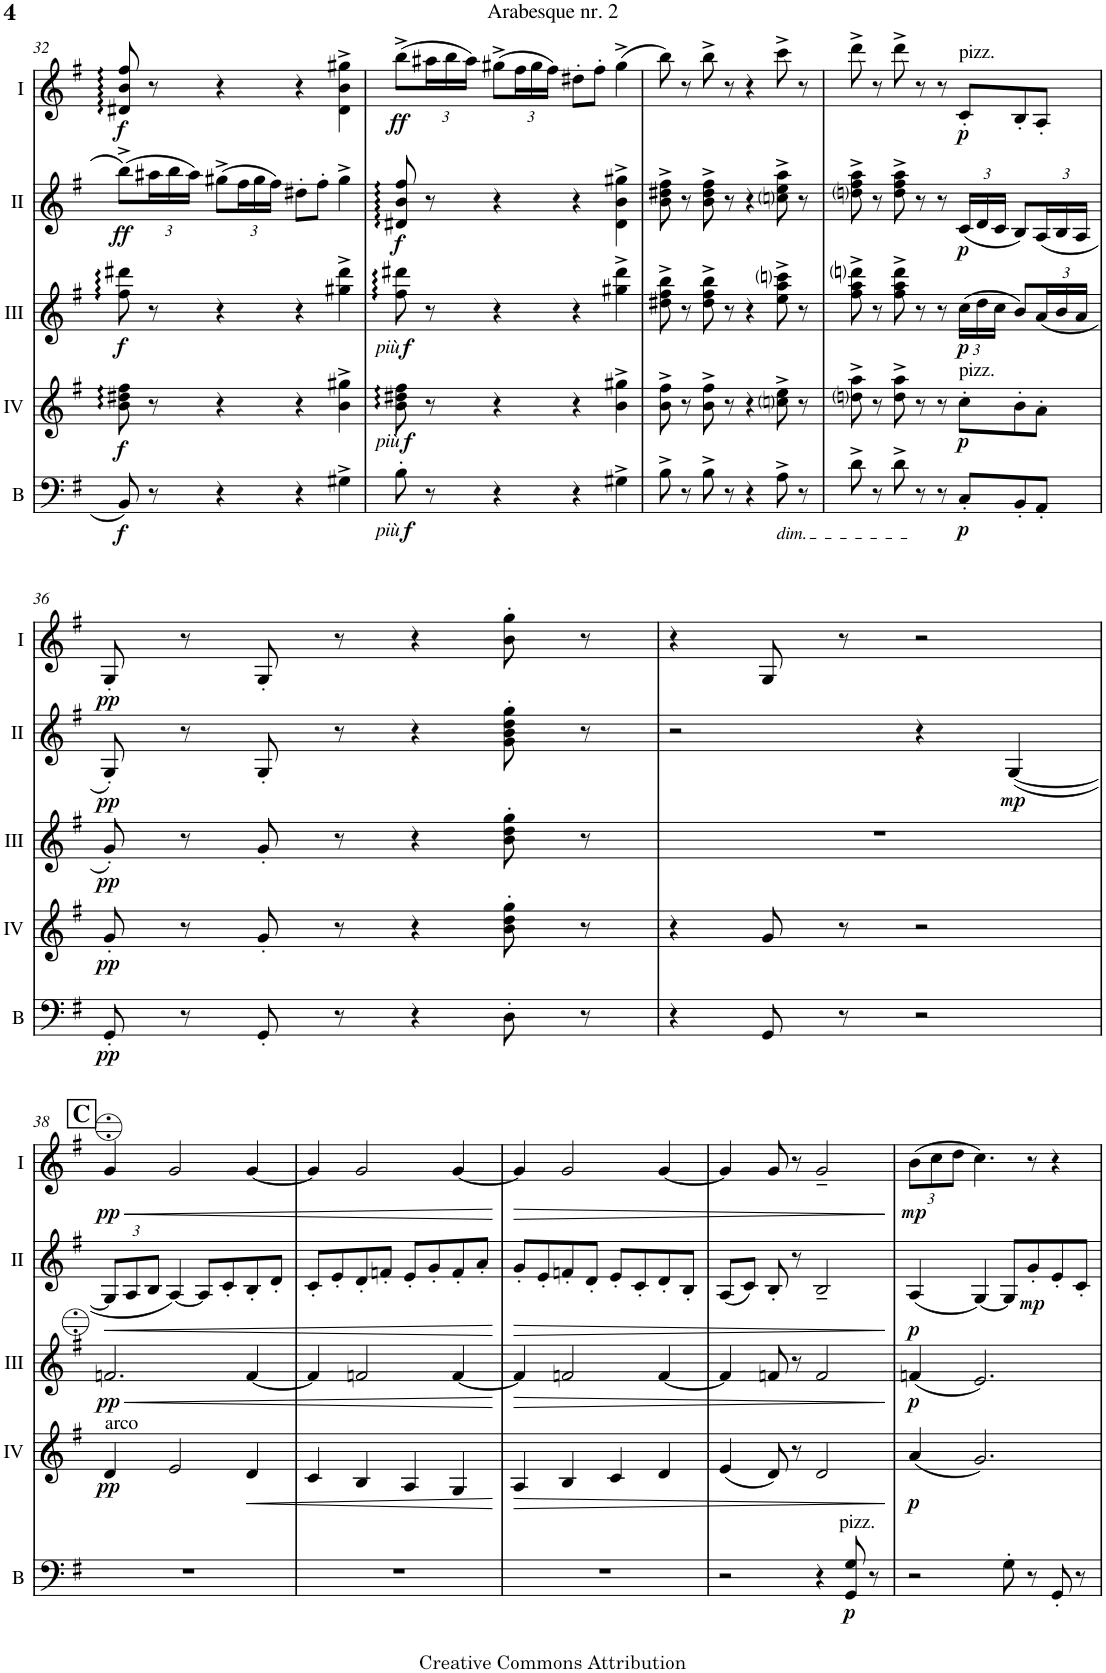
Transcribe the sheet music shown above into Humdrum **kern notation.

**kern	**dynam	**kern	**dynam	**kern	**dynam	**kern	**dynam	**kern	**dynam
*part5	*part5	*part4	*part4	*part3	*part3	*part2	*part2	*part1	*part1
*staff5	*staff5	*staff4	*staff4	*staff3	*staff3	*staff2	*staff2	*staff1	*staff1
*I"Bass	*	*I"Acc. 4	*	*I"Acc. 3	*	*I"Acc. 2	*	*I"Acc. 1	*
*I'B	*	*	*	*	*	*	*	*	*
!!LO:PB:g=z
*clefF4	*	*clefG2	*	*clefG2	*	*clefG2	*	*clefG2	*
*Trd7c12	*	*Trd7c12	*	*Trd7c12	*	*	*	*	*
*k[f#]	*	*k[f#]	*	*k[f#]	*	*k[f#]	*	*k[f#]	*
*M4/4	*	*M4/4	*	*M4/4	*	*M4/4	*	*M4/4	*
=32	=32	=32	=32	=32	=32	=32	=32	=32	=32
!	!LO:DY:b	!	!LO:DY:b	!	!LO:DY:b	!	!LO:DY:b	!	!LO:DY:b
8BB/	f	8b\ 8dd#X\ 8ff#\	f	8ff#\ 8ddd#X\	f	(8bb^\L	ff	8d#X/ 8b/ 8ff#/	f
*	*	*	*	*	*	*Xbrackettup	*	*	*
8r	.	8r	.	8r	.	24aa#X\L	.	8r	.
.	.	.	.	.	.	24bb\	.	.	.
.	.	.	.	.	.	24aa#\JJ)	.	.	.
4r	.	4r	.	4r	.	(8gg#X^\L	.	4r	.
.	.	.	.	.	.	24ff#\L	.	.	.
.	.	.	.	.	.	24gg#\	.	.	.
.	.	.	.	.	.	24ff#\JJ)	.	.	.
4r	.	4r	.	4r	.	8dd#X'\L	.	4r	.
.	.	.	.	.	.	8ff#'\J	.	.	.
4G#X^\	.	4b\^ 4gg#X\^	.	4gg#X\^ 4ddd#\^	.	4gg#^\	.	4d#\^ 4b\^ 4gg#X\^	.
=33	=33	=33	=33	=33	=33	=33	=33	=33	=33
!	!	!	!	!LO:TX:b:i:t=più	!	!	!	!	!
!	!	!LO:TX:b:i:t=più	!	!	!	!	!	!	!
!LO:TX:b:i:t=più	!	!	!	!	!	!	!	!	!
!	!	!	!LO:DY:b	!	!LO:DY:b	!	!LO:DY:b	!	!LO:DY:b
8B'\	.	8b\ 8dd#X\ 8ff#\	f	8ff#\ 8ddd#X\	f	8d#X/ 8b/ 8ff#/	f	(8bb^\L	ff
*	*	*	*	*	*	*	*	*Xbrackettup	*
!	!LO:DY:b	!	!	!	!	!	!	!	!
8r	f	8r	.	8r	.	8r	.	24aa#X\L	.
.	.	.	.	.	.	.	.	24bb\	.
.	.	.	.	.	.	.	.	24aa#\JJ)	.
4r	.	4r	.	4r	.	4r	.	(8gg#X^\L	.
.	.	.	.	.	.	.	.	24ff#\L	.
.	.	.	.	.	.	.	.	24gg#\	.
.	.	.	.	.	.	.	.	24ff#\JJ)	.
4r	.	4r	.	4r	.	4r	.	8dd#X'\L	.
.	.	.	.	.	.	.	.	8ff#'\J	.
4G#X^\	.	4b\^ 4gg#X\^	.	4gg#X\^ 4ddd#\^	.	4d#\^ 4b\^ 4gg#X\^	.	(4gg#^\	.
=34	=34	=34	=34	=34	=34	=34	=34	=34	=34
8B^\	.	8b\^ 8ff#\^	.	8dd#X\^ 8ff#\^ 8bb\^	.	8b\^ 8dd#X\^ 8ff#\^	.	8bb\)	.
8r	.	8r	.	8r	.	8r	.	8r	.
8B^\	.	8b\^ 8ff#\^	.	8dd#\^ 8ff#\^ 8bb\^	.	8b\^ 8dd#\^ 8ff#\^	.	8bb^\	.
8r	.	8r	.	8r	.	8r	.	8r	.
4r	.	4r	.	4r	.	4r	.	4r	.
!LO:TX:b:i:t=dim.	!	!	!	!	!	!	!	!	!
8A^\	.	8ccni\^ 8ee\^	.	8ee\^ 8aa\^ 8cccni\^	.	8ccni\^ 8ee\^ 8aa\^	.	8ccc^\	.
8r	.	8r	.	8r	.	8r	.	8r	.
=35	=35	=35	=35	=35	=35	=35	=35	=35	=35
8d^\	.	8ddni\^ 8aa\^	.	8ff#\^ 8aa\^ 8dddni\^	.	8ddni\^ 8ff#\^ 8aa\^	.	8ddd^\	.
8r	.	8r	.	8r	.	8r	.	8r	.
8d^\	.	8dd\^ 8aa\^	.	8ff#\^ 8aa\^ 8ddd\^	.	8dd\^ 8ff#\^ 8aa\^	.	8ddd^\	.
8r	.	8r	.	8r	.	8r	.	8r	.
8r	.	8r	.	8r	.	8r	.	8r	.
*	*	*	*	*Xbrackettup	*	*	*	*	*
!	!	!	!	!	!	!	!	!LO:TX:a:t=pizz.	!
!	!	!LO:TX:a:t=pizz.	!	!	!	!	!	!	!
!	!LO:DY:b	!	!LO:DY:b	!	!LO:DY:b	!	!LO:DY:b	!	!LO:DY:b
8C'/L	p	8cc'\L	p	(24cc\LL	p	(24c/LL	p	8c'/L	p
.	.	.	.	24dd\	.	24d/	.	.	.
.	.	.	.	24cc\JJ	.	24c/JJ	.	.	.
8BB'/	.	8b'\	.	8b/L)	.	8B/L)	.	8B'/	.
8AA'/J	.	8a'\J	.	(24a/L	.	(24A/L	.	8A'/J	.
.	.	.	.	24b/	.	24B/	.	.	.
.	.	.	.	24a/JJ	.	24A/JJ	.	.	.
!!LO:LB:g=z
=36	=36	=36	=36	=36	=36	=36	=36	=36	=36
!	!LO:DY:b	!	!LO:DY:b	!	!LO:DY:b	!	!LO:DY:b	!	!LO:DY:b
8GG'/	pp	8g'/	pp	8g'/)	pp	8G'/)	pp	8G'/	pp
8r	.	8r	.	8r	.	8r	.	8r	.
8GG'/	.	8g'/	.	8g'/	.	8G'/	.	8G'/	.
8r	.	8r	.	8r	.	8r	.	8r	.
4r	.	4r	.	4r	.	4r	.	4r	.
8D'\	.	8b\' 8dd\' 8gg\'	.	8b\' 8dd\' 8gg\'	.	8g\' 8b\' 8dd\' 8gg\'	.	8b\' 8gg\'	.
8r	.	8r	.	8r	.	8r	.	8r	.
=37	=37	=37	=37	=37	=37	=37	=37	=37	=37
4r	.	4r	.	1r	.	2r	.	4r	.
8GG/	.	8g/	.	.	.	.	.	8G/	.
8r	.	8r	.	.	.	.	.	8r	.
2r	.	2r	.	.	.	4r	.	2r	.
!	!	!	!	!	!	!	!LO:DY:b	!	!
.	.	.	.	.	.	([4G/	mp	.	.
!!LO:LB:g=z
!!LO:REH:place=s1:a:B:cj:fs=14:t=C
=38	=38	=38	=38	=38	=38	=38	=38	=38	=38
!	!	!LO:TX:a:t=arco	!	!	!	!	!	!	!
!	!	!	!LO:DY:b	!	!LO:HP:b	!	!LO:HP:b	!	!LO:HP:b
!	!	!	!	!	!LO:DY:n=1:b	!	!	!	!LO:DY:n=1:b
1r	.	4d/	pp	2.fn/	< pp	12G/L]	<	4G/	< pp
.	.	.	.	.	.	12A/	.	.	.
.	.	.	.	.	.	12B/J	.	.	.
.	.	2e/	.	.	.	[4A/)	.	2G/	.
.	.	.	.	.	.	8A/L]	.	.	.
.	.	.	.	.	.	8c'/	.	.	.
!	!	!	!LO:HP:b	!	!	!	!	!	!
.	.	4d/	<	[4f/	.	8B'/	.	[4G/	.
.	.	.	.	.	.	8d'/J	.	.	.
=39	=39	=39	=39	=39	=39	=39	=39	=39	=39
1r	.	4c/	.	4f/]	.	8c'/L	.	4G/]	.
.	.	.	.	.	.	8e'/	.	.	.
.	.	4B/	.	2fn/	.	8d'/	.	2G/	.
.	.	.	.	.	.	8fn'/J	.	.	.
.	.	4A/	.	.	.	8e'/L	.	.	.
.	.	.	.	.	.	8g'/	.	.	.
.	.	4G/	.	[4f/	.	8f'/	.	[4G/	.
.	.	.	.	.	.	8a'/J	.	.	.
.	.	.	[	.	[	.	[	.	[
=40	=40	=40	=40	=40	=40	=40	=40	=40	=40
!	!	!	!LO:HP:b	!	!LO:HP:b	!	!LO:HP:b	!	!LO:HP:b
1r	.	4A/	>	4f/]	>	8g'/L	>	4G/]	>
.	.	.	.	.	.	8e'/	.	.	.
.	.	4B/	.	2fn/	.	8fn'/	.	2G/	.
.	.	.	.	.	.	8d'/J	.	.	.
.	.	4c/	.	.	.	8e'/L	.	.	.
.	.	.	.	.	.	8c'/	.	.	.
.	.	4d/	.	[4f/	.	8d'/	.	[4G/	.
.	.	.	.	.	.	8B'/J	.	.	.
=41	=41	=41	=41	=41	=41	=41	=41	=41	=41
2r	.	(4e/	.	4f/]	.	(8A/L	.	4G/]	.
.	.	.	.	.	.	8c/J)	.	.	.
.	.	8d/)	.	8fn/	.	8B'/	.	8G/	.
.	.	8r	.	8r	.	8r	.	8r	.
4r	.	2d/	.	2f/	.	2B~/	.	2G~/	.
!LO:TX:a:t=pizz.	!	!	!	!	!	!	!	!	!
!	!LO:DY:b	!	!	!	!	!	!	!	!
8GG/ 8G/	p	.	.	.	.	.	.	.	.
8r	.	.	.	.	.	.	.	.	.
.	.	.	]	.	]	.	]	.	]
=42	=42	=42	=42	=42	=42	=42	=42	=42	=42
!	!	!	!LO:DY:b	!	!LO:DY:b	!	!LO:DY:b	!	!LO:DY:b
2r	.	(4a/	p	(4fn/	p	(4A/	p	(12B\L	mp
.	.	.	.	.	.	.	.	12c\	.
.	.	.	.	.	.	.	.	12d\J	.
.	.	2.g/)	.	2.e/)	.	[4G/)	.	4.c\)	.
8G'\	.	.	.	.	.	8G/L]	.	.	.
!	!	!	!	!	!	!	!LO:DY:b	!	!
8r	.	.	.	.	.	8g'/	mp	8r	.
8GG'/	.	.	.	.	.	8e'/	.	4r	.
8r	.	.	.	.	.	8c'/J	.	.	.
=	=	=	=	=	=	=	=	=	=
*-	*-	*-	*-	*-	*-	*-	*-	*-	*-
